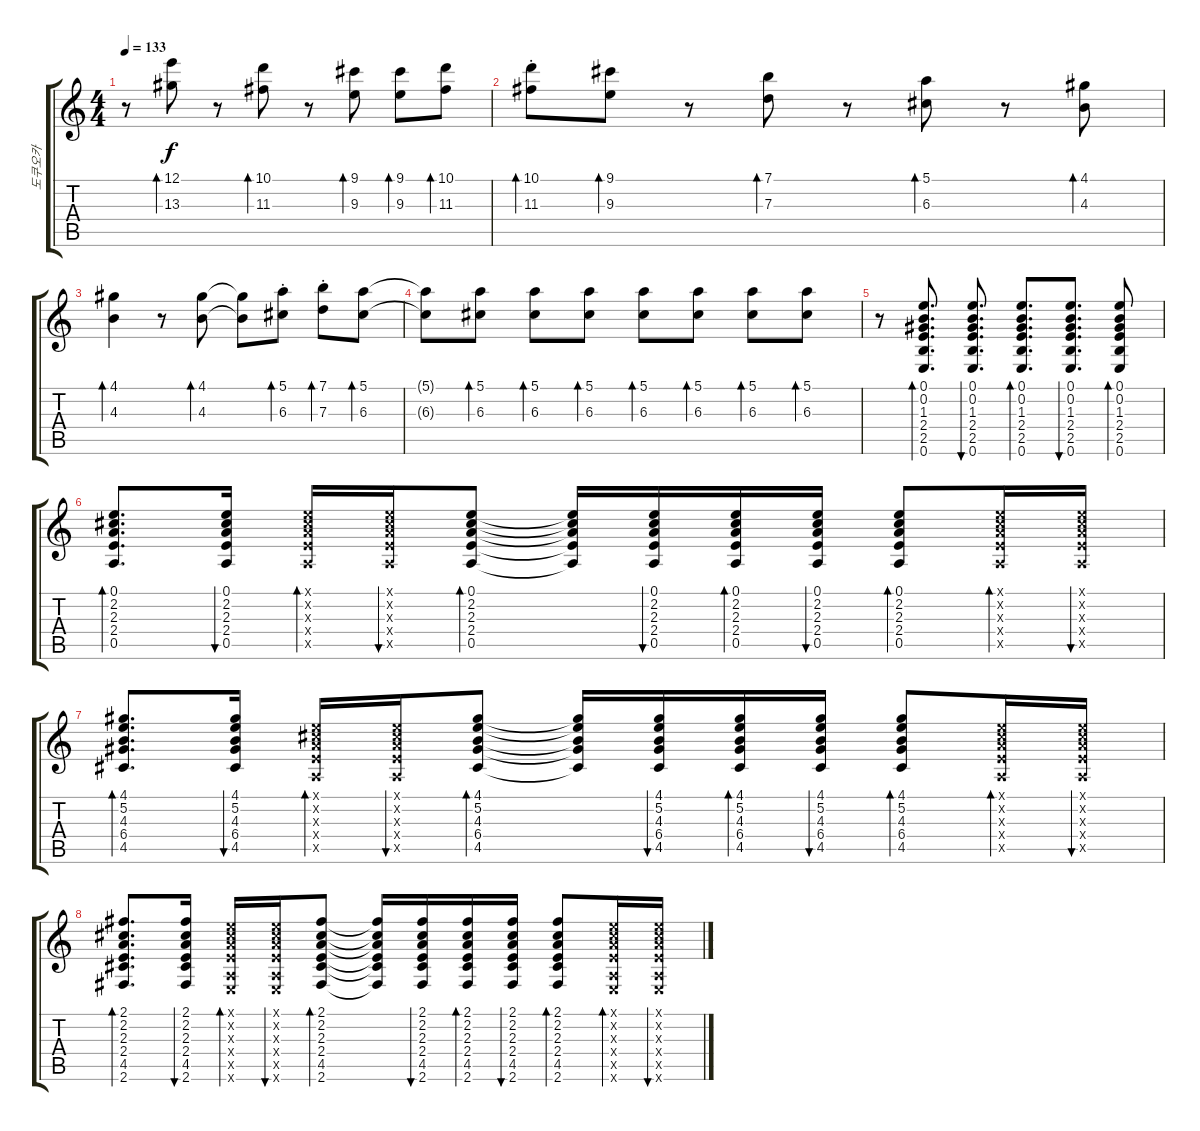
\track ("도쿠오카" "도쿠오카") {instrument acousticguitarsteel}
\staff {score tabs}
\tuning (E4 B3 G3 D3 A2 E2) {hide}
\ts (4 4)
\tempo 133
\clef g2
\ks c
r.8{dy f} (12.1 13.3).8{bd 30} r.8 (10.1 11.3).8{bd 30} r.8 (9.1 9.3).8{bd 30} (9.1 9.3).8{bd 30} (10.1 11.3).8{bd 30} |
(10.1{st} 11.3{st}).8{bd 30} (9.1 9.3).8{bd 30} r.8 (7.1 7.3).8{bd 30} r.8 (5.1 6.3).8{bd 30} r.8 (4.1 4.3).8{bd 30} |
(4.1 4.3).4{bd 30} r.8 (4.1 4.3).8{bd 30} (4.1{t} 4.3{t}).8 (5.1{st} 6.3{st}).8{bd 30} (7.1{st} 7.3{st}).8{bd 30} (5.1 6.3).8{bd 30} |
(5.1{t} 6.3{t}).8 (5.1 6.3).8{bd 30} (5.1 6.3).8{bd 30} (5.1 6.3).8{bd 30} (5.1 6.3).8{bd 30} (5.1 6.3).8{bd 30} (5.1 6.3).8{bd 30} (5.1 6.3).8{bd 30} |
r.8 (0.1 0.2 1.3 2.4 2.5 0.6).8{d bd 30} (0.1 0.2 1.3 2.4 2.5 0.6).8{d bu 30} (0.1 0.2 1.3 2.4 2.5 0.6).8{d bd 30} (0.1 0.2 1.3 2.4 2.5 0.6).8{d bu 30} (0.1 0.2 1.3 2.4 2.5 0.6).8{bd 30} |
(0.1 2.2 2.3 2.4 0.5).8{d bd 30} (0.1 2.2 2.3 2.4 0.5).16{bu 30} (0.1{x} 2.2{x} 2.3{x} 2.4{x} 0.5{x}).16{bd 30} (0.1{x} 2.2{x} 2.3{x} 2.4{x} 0.5{x}).16{bu 30} (0.1 2.2 2.3 2.4 0.5).8{bd 30} (0.1{t} 2.2{t} 2.3{t} 2.4{t} 0.5{t}).16 (0.1 2.2 2.3 2.4 0.5).16{bu 30} (0.1 2.2 2.3 2.4 0.5).16{bd 30} (0.1 2.2 2.3 2.4 0.5).16{bu 30} (0.1 2.2 2.3 2.4 0.5).8{bd 30} (0.1{x} 2.2{x} 2.3{x} 2.4{x} 0.5{x}).16{bd 30} (0.1{x} 2.2{x} 2.3{x} 2.4{x} 0.5{x}).16{bu 30} |
(4.1 5.2 4.3 6.4 4.5).8{d bd 30} (4.1 5.2 4.3 6.4 4.5).16{bu 30} (0.1{x} 2.2{x} 2.3{x} 2.4{x} 0.5{x}).16{bd 30} (0.1{x} 2.2{x} 2.3{x} 2.4{x} 0.5{x}).16{bu 30} (4.1 5.2 4.3 6.4 4.5).8{bd 30} (4.1{t} 5.2{t} 4.3{t} 6.4{t} 4.5{t}).16 (4.1 5.2 4.3 6.4 4.5).16{bu 30} (4.1 5.2 4.3 6.4 4.5).16{bd 30} (4.1 5.2 4.3 6.4 4.5).16{bu 30} (4.1 5.2 4.3 6.4 4.5).8{bd 30} (0.1{x} 2.2{x} 2.3{x} 2.4{x} 0.5{x}).16{bd 30} (0.1{x} 2.2{x} 2.3{x} 2.4{x} 0.5{x}).16{bu 30} |
(2.1 2.2 2.3 2.4 4.5 2.6).8{d bd 30} (2.1 2.2 2.3 2.4 4.5 2.6).16{bu 30} (0.1{x} 2.2{x} 2.3{x} 2.4{x} 0.5{x} 0.6{x}).16{bd 30} (0.1{x} 2.2{x} 2.3{x} 2.4{x} 0.5{x} 0.6{x}).16{bu 30} (2.1 2.2 2.3 2.4 4.5 2.6).8{bd 30} (2.1{t} 2.2{t} 2.3{t} 2.4{t} 4.5{t} 2.6{t}).16 (2.1 2.2 2.3 2.4 4.5 2.6).16{bu 30} (2.1 2.2 2.3 2.4 4.5 2.6).16{bd 30} (2.1 2.2 2.3 2.4 4.5 2.6).16{bu 30} (2.1 2.2 2.3 2.4 4.5 2.6).8{bd 30} (0.1{x} 2.2{x} 2.3{x} 2.4{x} 0.5{x} 0.6{x}).16{bd 30} (0.1{x} 2.2{x} 2.3{x} 2.4{x} 0.5{x} 0.6{x}).16{bu 30}
